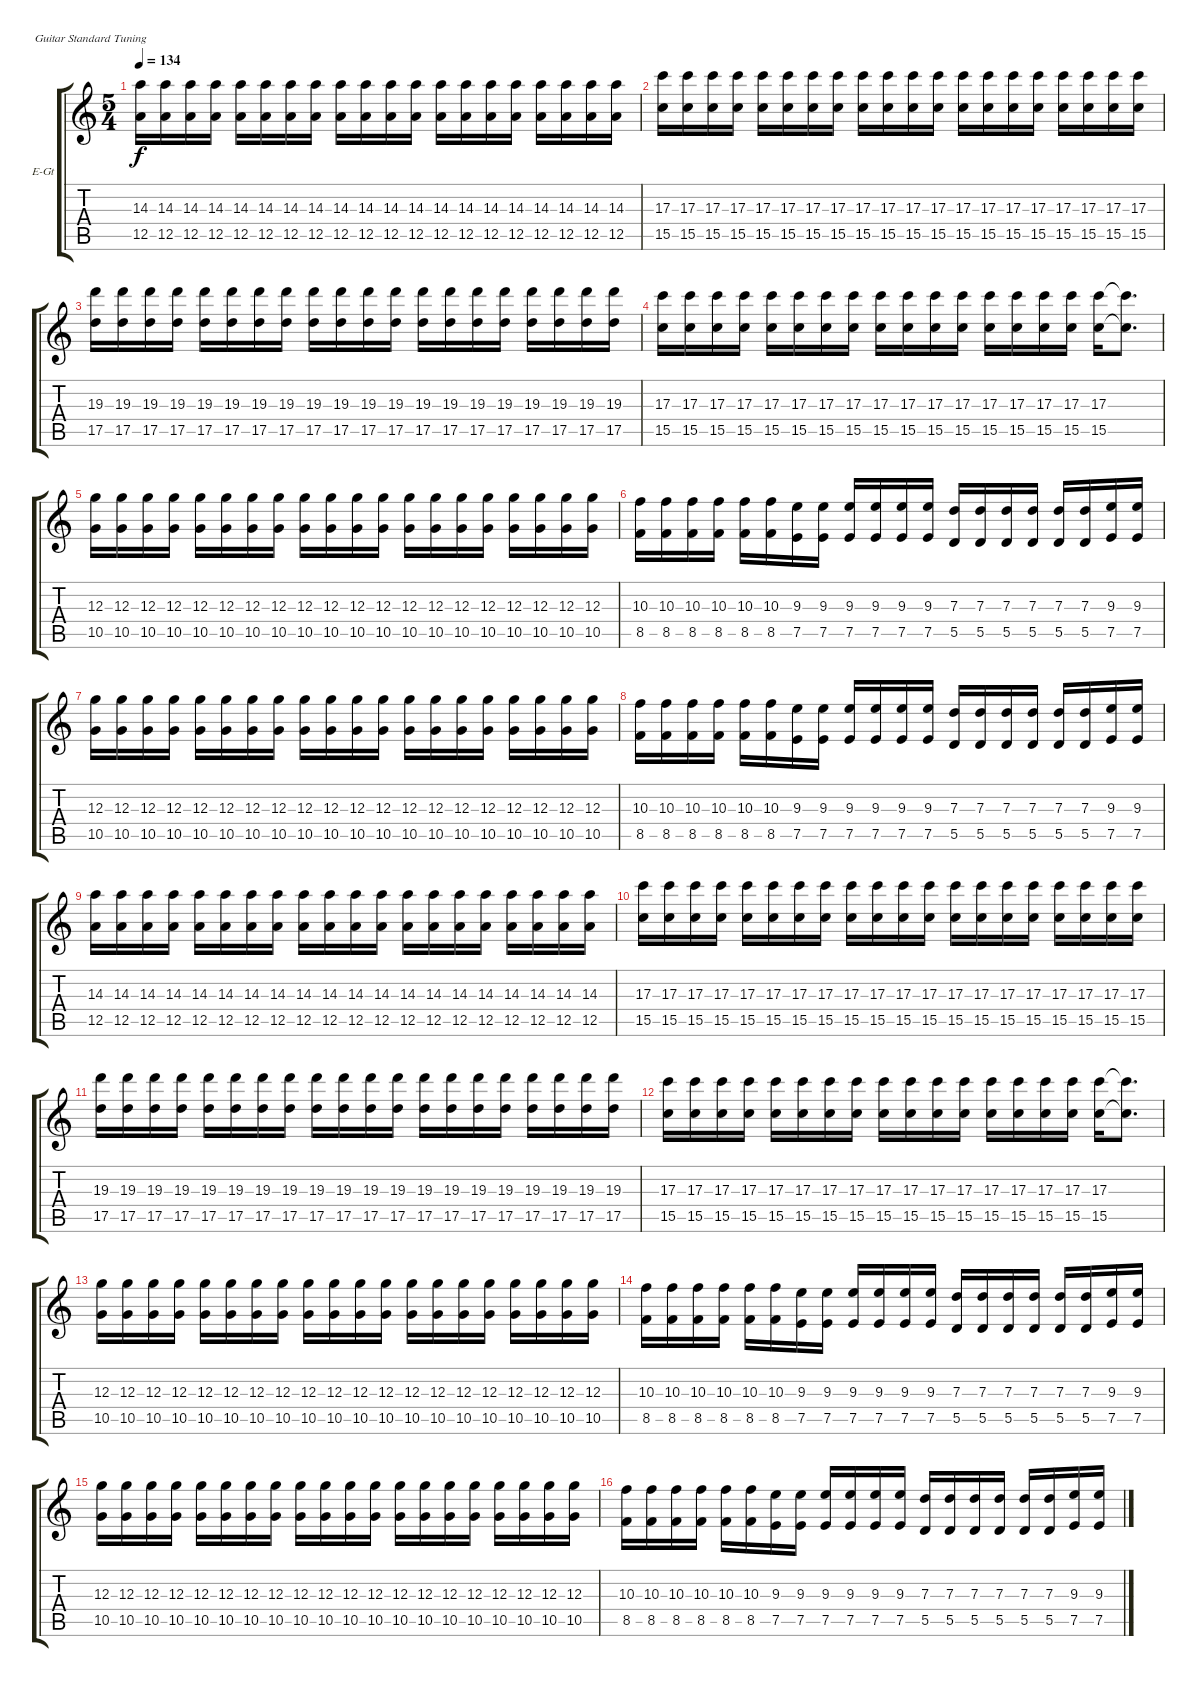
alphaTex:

\bracketExtendMode groupsimilarinstruments
\firstSystemTrackNameOrientation horizontal
\otherSystemsTrackNameOrientation horizontal
\track ("Guitar" "E-Gt") {instrument electricguitarclean}
\staff {score tabs}
\tuning (E4 B3 G3 D3 A2 E2)
\ts (5 4)
\tempo 134
\clef g2
\ks c
(14.3 12.5).16{dy f} (14.3 12.5).16 (14.3 12.5).16 (14.3 12.5).16 (14.3 12.5).16 (14.3 12.5).16 (14.3 12.5).16 (14.3 12.5).16 (14.3 12.5).16 (14.3 12.5).16 (14.3 12.5).16 (14.3 12.5).16 (14.3 12.5).16 (14.3 12.5).16 (14.3 12.5).16 (14.3 12.5).16 (14.3 12.5).16 (14.3 12.5).16 (14.3 12.5).16 (14.3 12.5).16 |
(17.3 15.5).16 (17.3 15.5).16 (17.3 15.5).16 (17.3 15.5).16 (17.3 15.5).16 (17.3 15.5).16 (17.3 15.5).16 (17.3 15.5).16 (17.3 15.5).16 (17.3 15.5).16 (17.3 15.5).16 (17.3 15.5).16 (17.3 15.5).16 (17.3 15.5).16 (17.3 15.5).16 (17.3 15.5).16 (17.3 15.5).16 (17.3 15.5).16 (17.3 15.5).16 (17.3 15.5).16 |
(19.3 17.5).16 (19.3 17.5).16 (19.3 17.5).16 (19.3 17.5).16 (19.3 17.5).16 (19.3 17.5).16 (19.3 17.5).16 (19.3 17.5).16 (19.3 17.5).16 (19.3 17.5).16 (19.3 17.5).16 (19.3 17.5).16 (19.3 17.5).16 (19.3 17.5).16 (19.3 17.5).16 (19.3 17.5).16 (19.3 17.5).16 (19.3 17.5).16 (19.3 17.5).16 (19.3 17.5).16 |
(17.3 15.5).16 (17.3 15.5).16 (17.3 15.5).16 (17.3 15.5).16 (17.3 15.5).16 (17.3 15.5).16 (17.3 15.5).16 (17.3 15.5).16 (17.3 15.5).16 (17.3 15.5).16 (17.3 15.5).16 (17.3 15.5).16 (17.3 15.5).16 (17.3 15.5).16 (17.3 15.5).16 (17.3 15.5).16 (17.3 15.5).16 (17.3{t} 15.5{t}).8{d} |
(12.3 10.5).16 (12.3 10.5).16 (12.3 10.5).16 (12.3 10.5).16 (12.3 10.5).16 (12.3 10.5).16 (12.3 10.5).16 (12.3 10.5).16 (12.3 10.5).16 (12.3 10.5).16 (12.3 10.5).16 (12.3 10.5).16 (12.3 10.5).16 (12.3 10.5).16 (12.3 10.5).16 (12.3 10.5).16 (12.3 10.5).16 (12.3 10.5).16 (12.3 10.5).16 (12.3 10.5).16 |
(10.3 8.5).16 (10.3 8.5).16 (10.3 8.5).16 (10.3 8.5).16 (10.3 8.5).16 (10.3 8.5).16 (9.3 7.5).16 (9.3 7.5).16 (9.3 7.5).16 (9.3 7.5).16 (9.3 7.5).16 (9.3 7.5).16 (7.3 5.5).16 (7.3 5.5).16 (7.3 5.5).16 (7.3 5.5).16 (7.3 5.5).16 (7.3 5.5).16 (9.3 7.5).16 (9.3 7.5).16 |
(12.3 10.5).16 (12.3 10.5).16 (12.3 10.5).16 (12.3 10.5).16 (12.3 10.5).16 (12.3 10.5).16 (12.3 10.5).16 (12.3 10.5).16 (12.3 10.5).16 (12.3 10.5).16 (12.3 10.5).16 (12.3 10.5).16 (12.3 10.5).16 (12.3 10.5).16 (12.3 10.5).16 (12.3 10.5).16 (12.3 10.5).16 (12.3 10.5).16 (12.3 10.5).16 (12.3 10.5).16 |
(10.3 8.5).16 (10.3 8.5).16 (10.3 8.5).16 (10.3 8.5).16 (10.3 8.5).16 (10.3 8.5).16 (9.3 7.5).16 (9.3 7.5).16 (9.3 7.5).16 (9.3 7.5).16 (9.3 7.5).16 (9.3 7.5).16 (7.3 5.5).16 (7.3 5.5).16 (7.3 5.5).16 (7.3 5.5).16 (7.3 5.5).16 (7.3 5.5).16 (9.3 7.5).16 (9.3 7.5).16 |
(14.3 12.5).16 (14.3 12.5).16 (14.3 12.5).16 (14.3 12.5).16 (14.3 12.5).16 (14.3 12.5).16 (14.3 12.5).16 (14.3 12.5).16 (14.3 12.5).16 (14.3 12.5).16 (14.3 12.5).16 (14.3 12.5).16 (14.3 12.5).16 (14.3 12.5).16 (14.3 12.5).16 (14.3 12.5).16 (14.3 12.5).16 (14.3 12.5).16 (14.3 12.5).16 (14.3 12.5).16 |
(17.3 15.5).16 (17.3 15.5).16 (17.3 15.5).16 (17.3 15.5).16 (17.3 15.5).16 (17.3 15.5).16 (17.3 15.5).16 (17.3 15.5).16 (17.3 15.5).16 (17.3 15.5).16 (17.3 15.5).16 (17.3 15.5).16 (17.3 15.5).16 (17.3 15.5).16 (17.3 15.5).16 (17.3 15.5).16 (17.3 15.5).16 (17.3 15.5).16 (17.3 15.5).16 (17.3 15.5).16 |
(19.3 17.5).16 (19.3 17.5).16 (19.3 17.5).16 (19.3 17.5).16 (19.3 17.5).16 (19.3 17.5).16 (19.3 17.5).16 (19.3 17.5).16 (19.3 17.5).16 (19.3 17.5).16 (19.3 17.5).16 (19.3 17.5).16 (19.3 17.5).16 (19.3 17.5).16 (19.3 17.5).16 (19.3 17.5).16 (19.3 17.5).16 (19.3 17.5).16 (19.3 17.5).16 (19.3 17.5).16 |
(17.3 15.5).16 (17.3 15.5).16 (17.3 15.5).16 (17.3 15.5).16 (17.3 15.5).16 (17.3 15.5).16 (17.3 15.5).16 (17.3 15.5).16 (17.3 15.5).16 (17.3 15.5).16 (17.3 15.5).16 (17.3 15.5).16 (17.3 15.5).16 (17.3 15.5).16 (17.3 15.5).16 (17.3 15.5).16 (17.3 15.5).16 (17.3{t} 15.5{t}).8{d} |
(12.3 10.5).16 (12.3 10.5).16 (12.3 10.5).16 (12.3 10.5).16 (12.3 10.5).16 (12.3 10.5).16 (12.3 10.5).16 (12.3 10.5).16 (12.3 10.5).16 (12.3 10.5).16 (12.3 10.5).16 (12.3 10.5).16 (12.3 10.5).16 (12.3 10.5).16 (12.3 10.5).16 (12.3 10.5).16 (12.3 10.5).16 (12.3 10.5).16 (12.3 10.5).16 (12.3 10.5).16 |
(10.3 8.5).16 (10.3 8.5).16 (10.3 8.5).16 (10.3 8.5).16 (10.3 8.5).16 (10.3 8.5).16 (9.3 7.5).16 (9.3 7.5).16 (9.3 7.5).16 (9.3 7.5).16 (9.3 7.5).16 (9.3 7.5).16 (7.3 5.5).16 (7.3 5.5).16 (7.3 5.5).16 (7.3 5.5).16 (7.3 5.5).16 (7.3 5.5).16 (9.3 7.5).16 (9.3 7.5).16 |
(12.3 10.5).16 (12.3 10.5).16 (12.3 10.5).16 (12.3 10.5).16 (12.3 10.5).16 (12.3 10.5).16 (12.3 10.5).16 (12.3 10.5).16 (12.3 10.5).16 (12.3 10.5).16 (12.3 10.5).16 (12.3 10.5).16 (12.3 10.5).16 (12.3 10.5).16 (12.3 10.5).16 (12.3 10.5).16 (12.3 10.5).16 (12.3 10.5).16 (12.3 10.5).16 (12.3 10.5).16 |
(10.3 8.5).16 (10.3 8.5).16 (10.3 8.5).16 (10.3 8.5).16 (10.3 8.5).16 (10.3 8.5).16 (9.3 7.5).16 (9.3 7.5).16 (9.3 7.5).16 (9.3 7.5).16 (9.3 7.5).16 (9.3 7.5).16 (7.3 5.5).16 (7.3 5.5).16 (7.3 5.5).16 (7.3 5.5).16 (7.3 5.5).16 (7.3 5.5).16 (9.3 7.5).16 (9.3 7.5).16
